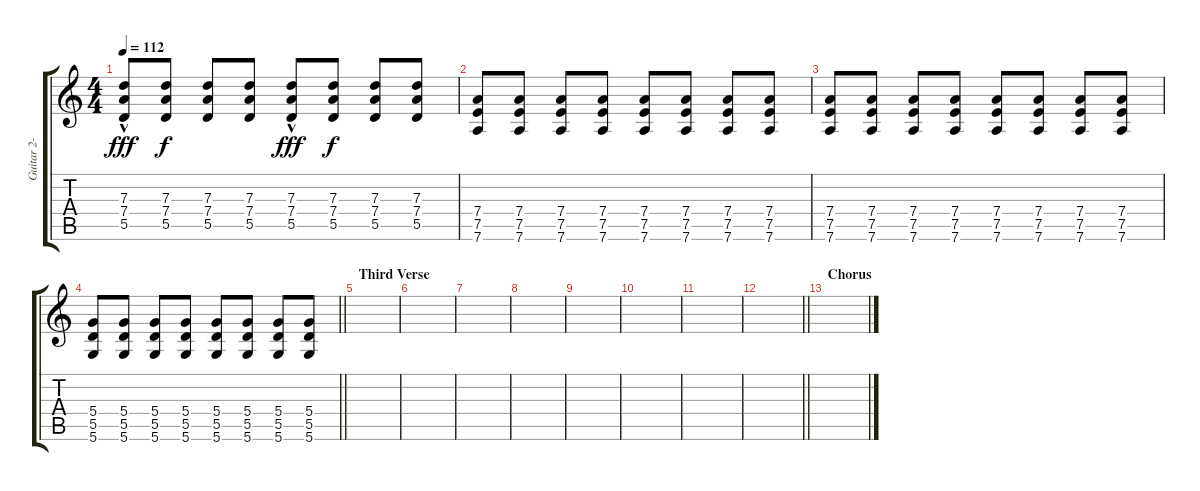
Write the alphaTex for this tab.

\track ("Guitar 2- Matt Skiba" "Guitar 2- ") {instrument electricguitarclean}
\staff {score tabs}
\tuning (E4 B3 G3 D3 A2 D2) {hide}
\ts (4 4)
\tempo 112
\clef g2
\ks c
(7.3{hac} 7.4{hac} 5.5{hac}).8{dy fff} (7.3 7.4 5.5).8{dy f} (7.3 7.4 5.5).8 (7.3 7.4 5.5).8 (7.3{hac} 7.4{hac} 5.5{hac}).8{dy fff} (7.3 7.4 5.5).8{dy f} (7.3 7.4 5.5).8 (7.3 7.4 5.5).8 |
(7.4 7.5 7.6).8 (7.4 7.5 7.6).8 (7.4 7.5 7.6).8 (7.4 7.5 7.6).8 (7.4 7.5 7.6).8 (7.4 7.5 7.6).8 (7.4 7.5 7.6).8 (7.4 7.5 7.6).8 |
(7.4 7.5 7.6).8 (7.4 7.5 7.6).8 (7.4 7.5 7.6).8 (7.4 7.5 7.6).8 (7.4 7.5 7.6).8 (7.4 7.5 7.6).8 (7.4 7.5 7.6).8 (7.4 7.5 7.6).8 |
\barLineRight lightlight
(5.4 5.5 5.6).8 (5.4 5.5 5.6).8 (5.4 5.5 5.6).8 (5.4 5.5 5.6).8 (5.4 5.5 5.6).8 (5.4 5.5 5.6).8 (5.4 5.5 5.6).8 (5.4 5.5 5.6).8 |
\section ("" "Third Verse")
|
|
|
|
|
|
|
\barLineRight lightlight
|
\section ("" "Chorus")
